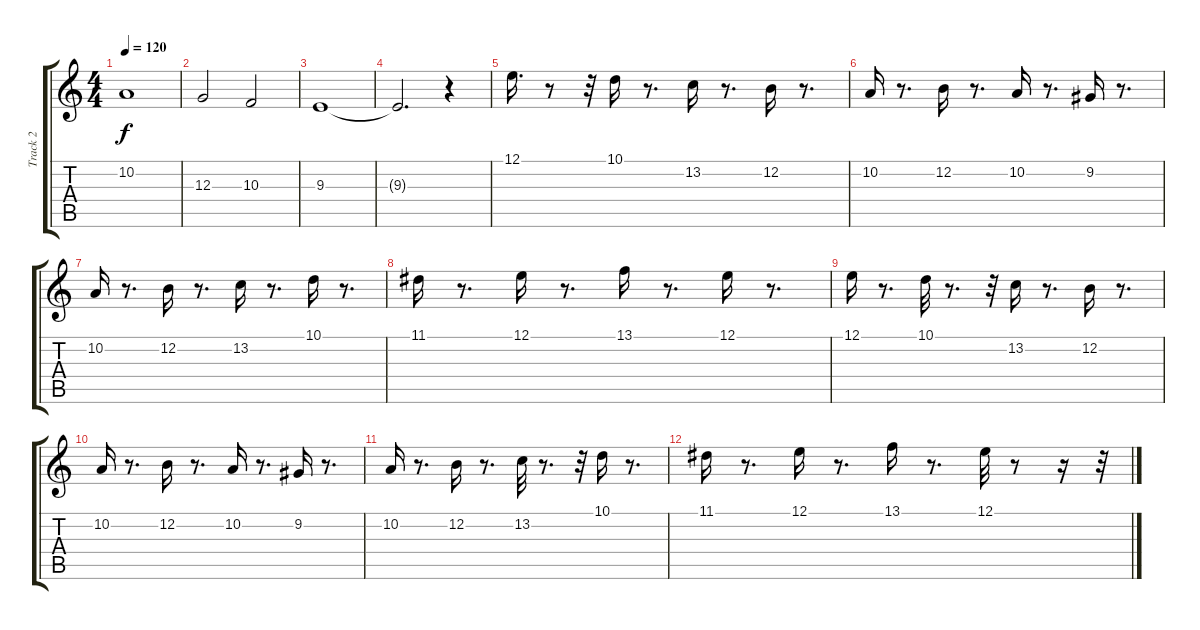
\track ("Track 2" "Track 2") {instrument pad1newage}
\staff {score tabs}
\tuning (E4 B3 G3 D3 A2 E2) {hide}
\ts (4 4)
\tempo 120
\clef g2
\ks c
10.2.1{dy f} |
12.3.2 10.3.2 |
9.3.1 |
9.3{t}.2{d} r.4 |
12.1.16{d} r.8 r.32 10.1.16 r.8{d} 13.2.16 r.8{d} 12.2.16 r.8{d} |
10.2.16 r.8{d} 12.2.16 r.8{d} 10.2.16 r.8{d} 9.2.16 r.8{d} |
10.2.16 r.8{d} 12.2.16 r.8{d} 13.2.16 r.8{d} 10.1.16 r.8{d} |
11.1.16 r.8{d} 12.1.16 r.8{d} 13.1.16 r.8{d} 12.1.16 r.8{d} |
12.1.16 r.8{d} 10.1.32 r.8{d} r.32 13.2.16 r.8{d} 12.2.16 r.8{d} |
10.2.16 r.8{d} 12.2.16 r.8{d} 10.2.16 r.8{d} 9.2.16 r.8{d} |
10.2.16 r.8{d} 12.2.16 r.8{d} 13.2.32 r.8{d} r.32 10.1.16 r.8{d} |
11.1.16 r.8{d} 12.1.16 r.8{d} 13.1.16 r.8{d} 12.1.32 r.8 r.16 r.32
